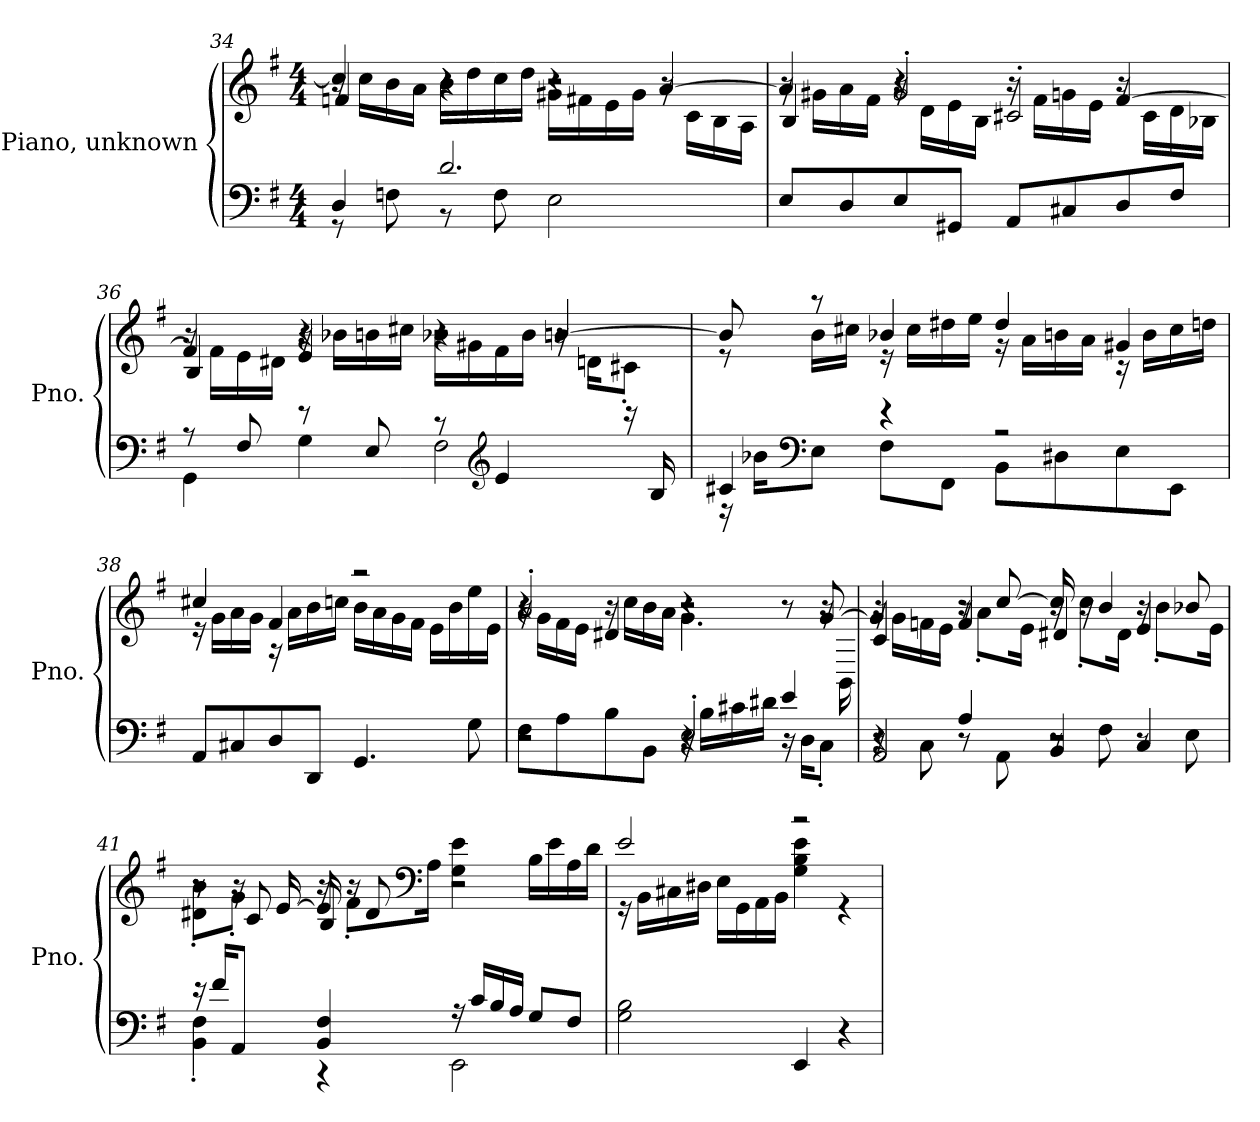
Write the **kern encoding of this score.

**kern	**kern
*part1	*part1
*staff2	*staff1
*I"Piano, unknown	*
*I'Pno.	*
!!LO:PB:g=z
*clefF4	*clefG2
*k[f#]	*k[f#]
*M4/4	*M4/4
=34	=34
*^	*^
*	*	*	*^
4D/	8r	4cc/]	16r	4fn/
.	.	.	16cc\LL	.
.	8Fn\	.	16b\	.
.	.	.	16a\JJ	.
2.d/	8r	4r	16b\LL	4r
.	.	.	16dd\	.
.	8F\	.	16cc\	.
.	.	.	16dd\JJ	.
.	2E\	4r	16g#X\LL	2r
.	.	.	16f#X\	.
.	.	.	16e\	.
.	.	.	16g#\JJ	.
.	.	[4a/	16r	.
.	.	.	16c\LL	.
.	.	.	16B\	.
.	.	.	16A\JJ	.
*v	*v	*	*	*
=35	=35	=35	=35
8E/L	4a/]	16r	4B/
.	.	16g#X\LL	.
8D/	.	16a\	.
.	.	16f#\JJ	.
8E/	2g#'/	16r	4r
.	.	16d\LL	.
8GG#X/J	.	16e\	.
.	.	16B\JJ	.
8AA/L	.	16r	2c#X'/
.	.	16f#\LL	.
8C#X/	.	16gn\	.
.	.	16e\JJ	.
8D/	[4f#/	16r	.
.	.	16c#\LL	.
8F#/J	.	16d\	.
.	.	16B-X\JJ	.
!!LO:LB:g=z	!!	!!
=36	=36	=36	=36
*^	*	*	*
8r	4GG\	4f#/]	16r	4B/
.	.	.	16f#\LL	.
8F#/	.	.	16e\	.
.	.	.	16d#X\JJ	.
8r	4G\	4e/	16r	4r
.	.	.	16b-X\LL	.
8E/	.	.	16bn\	.
.	.	.	16cc#X\JJ	.
8r	2F#\	4r	16b-X\LL	2r
.	.	.	16g#X\	.
*clefG2	*	*	*	*
4e/	.	.	16f#\	.
.	.	.	16b-\JJ	.
.	.	[4bn/	16r	.
.	.	.	16dn\KL	.
16r	.	.	8c#X'\J	.
16B/	.	.	.	.
*	*	*	*v	*v
!!LO:LB:g=z
=37	=37	=37	=37
4c#X/	16r	8b/]	8r
.	16b-X\KL	.	.
*clefF4	*	*	*
.	8E\J	8r	16b\LL
.	.	.	16cc#X\JJ
4r	8F#\L	4b-X/	16r
.	.	.	16cc#\LL
.	8FF#\J	.	16dd#X\
.	.	.	16ee\JJ
2r	8BB\L	4dd#/	16r
.	.	.	16a\LL
.	8D#X\	.	16bn\
.	.	.	16a\JJ
.	8E\	4g#X/	16r
.	.	.	16b\LL
.	8EE\J	.	16cc#\
.	.	.	16ddn\JJ
*v	*v	*	*
=38	=38	=38
8AA/L	4cc#X/	16r
.	.	16g\LL
8C#X/	.	16a\
.	.	16g\JJ
8D/	4f#/	16r
.	.	16a\LL
8DD/J	.	16b\
.	.	16ccn\JJ
4.GG/	2r	16b\LL
.	.	16a\
.	.	16g\
.	.	16f#\JJ
.	.	16e\LL
.	.	16b\
8G\	.	16ee\
.	.	16e\JJ
!!LO:LB:g=z
=39	=39	=39
*^	*	*^
*	*^	*	*	*
2r	8F#\L	2r	4r	16r	2a'/
.	.	.	.	16g\LL	.
.	8A\	.	.	16f#\	.
.	.	.	.	16e\JJ	.
.	8B\	.	4d#X/	16r	.
.	.	.	.	16cc\LL	.
.	8BB\J	.	.	16b\	.
.	.	.	.	16a\JJ	.
4r	16r	2E'/	2r	4.g\	4r
.	16B\LL	.	.	.	.
.	16c#X\	.	.	.	.
.	16d#X\JJ	.	.	.	.
4e/	16r	.	.	.	8r
.	16D\KL	.	.	.	.
.	8C'\J	.	.	16r	[8g/
.	.	.	.	16BB\	.
=40	=40	=40	=40	=40	=40
4r	8r	2AA/	4c/	16r	4g/]
.	.	.	.	16g\LL	.
.	8C\	.	.	16fn\	.
.	.	.	.	16e\JJ	.
4A/	8r	.	8r	16r	4f/
.	.	.	.	8a'\L	.
.	8AA\	.	[8cc/	.	.
.	.	.	.	16e\Jk	.
2r	8r	4BB/	16cc/]	16r	4d#X/
.	.	.	16r	8cc'\L	.
.	8F#\	.	4b/	.	.
.	.	.	.	16d#\Jk	.
.	8r	4C/	.	16r	4e/
.	.	.	.	8b'\L	.
.	8E\	.	8b-X/	.	.
.	.	.	.	16e\Jk	.
*	*v	*v	*	*	*
!!LO:LB:g=z	!!	!!
=41	=41	=41	=41	=41
16r	4BB\' 4F#\'	8r	8d#X\' 8b\'L	8r
16f#/KL	.	.	.	.
8AA/J	.	16r	8g'\J	8c/
.	.	[16e/	.	.
4BB/ 4F#/	4r	16e/]	16r	4B/
.	.	16r	8f#'\L	.
.	.	8d#/	.	.
*	*	*clefF4	*	*
.	.	.	16A\Jk	.
16r	2EE\	2r	4G\ 4e\	2r
16c/LL	.	.	.	.
16B/	.	.	.	.
16A/JJ	.	.	.	.
8G/L	.	.	16B\LL	.
.	.	.	16e\	.
8F#/J	.	.	16A\	.
.	.	.	16d#\JJ	.
*v	*v	*	*	*
*	*	*v	*v
=42	=42	=42
2G\ 2B\	2e/	16r
.	.	16BB\LL
.	.	16C#X\
.	.	16D#X\JJ
.	.	16E\LL
.	.	16GG\
.	.	16AA\
.	.	16BB\JJ
4EE/	2r	4G\ 4B\ 4e\
4r	.	4r
*	*v	*v
=	=
*-	*-
